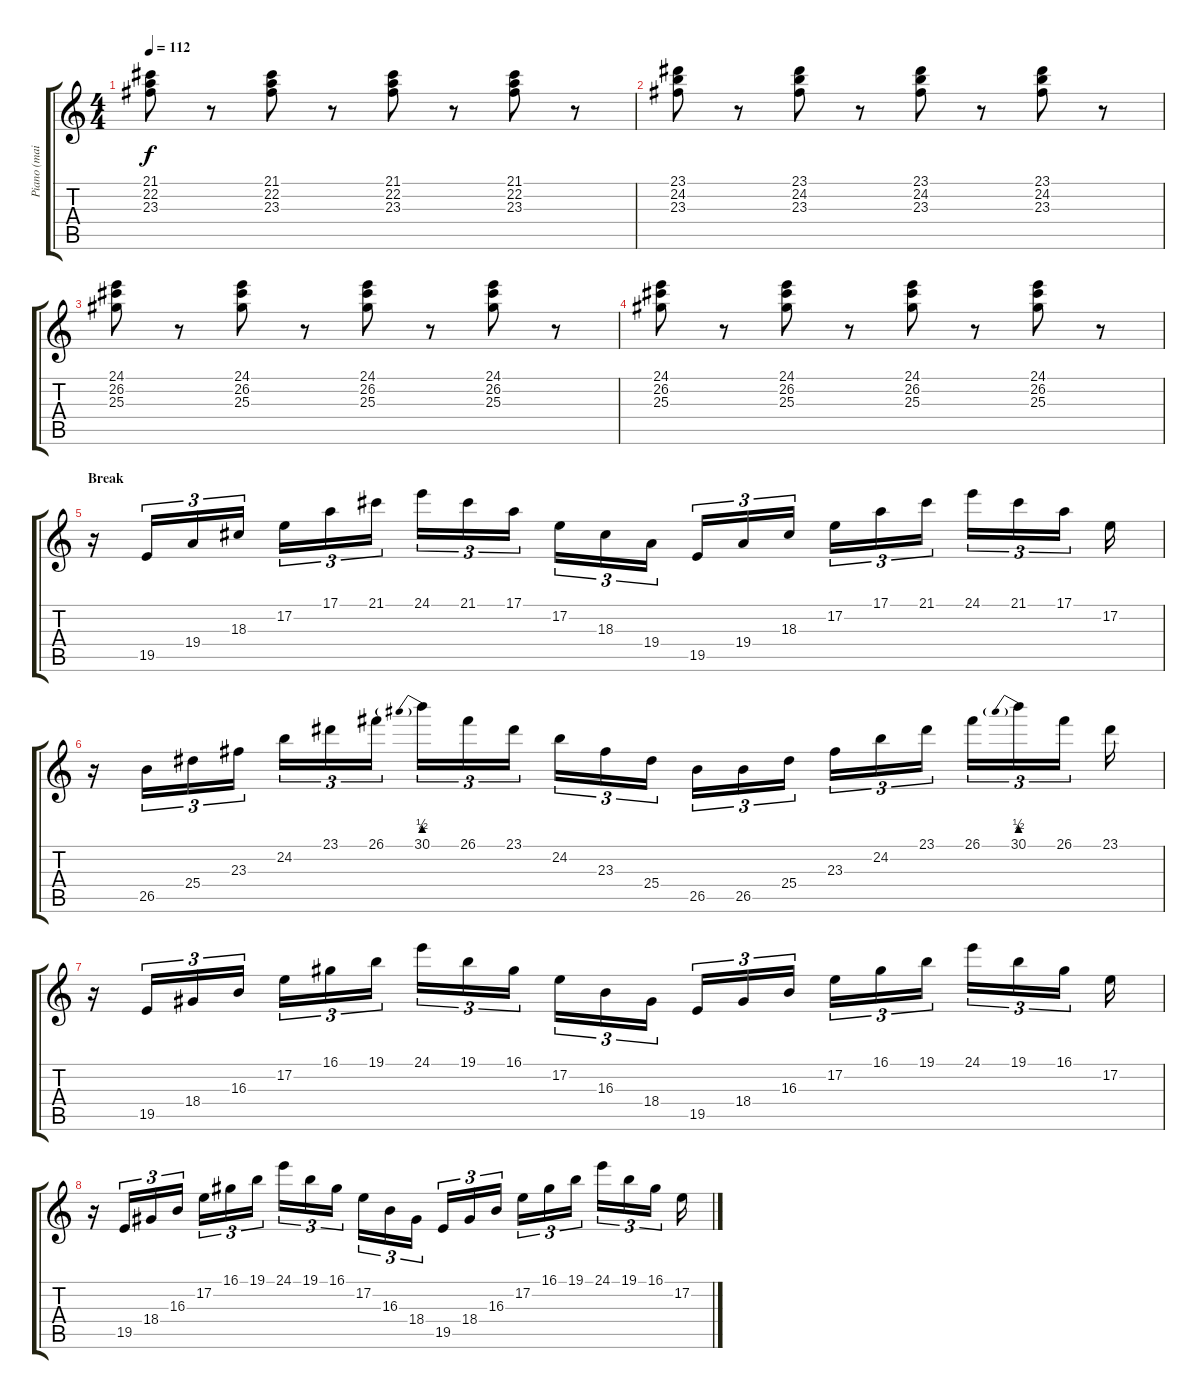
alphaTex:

\track ("Piano (main droite)" "Piano (mai") {instrument acousticgrandpiano}
\staff {score tabs}
\tuning (E4 B3 G3 D3 A2 E2) {hide}
\ts (4 4)
\tempo 112
\clef g2
\ks c
(21.1 22.2 23.3).8{dy f} r.8 (21.1 22.2 23.3).8 r.8 (21.1 22.2 23.3).8 r.8 (21.1 22.2 23.3).8 r.8 |
(23.1 24.2 23.3).8 r.8 (23.1 24.2 23.3).8 r.8 (23.1 24.2 23.3).8 r.8 (23.1 24.2 23.3).8 r.8 |
(24.1 26.2 25.3).8 r.8 (24.1 26.2 25.3).8 r.8 (24.1 26.2 25.3).8 r.8 (24.1 26.2 25.3).8 r.8 |
(24.1 26.2 25.3).8 r.8 (24.1 26.2 25.3).8 r.8 (24.1 26.2 25.3).8 r.8 (24.1 26.2 25.3).8 r.8 |
\section ("" "Break")
r.16 19.5.16{tu (3 2)} 19.4.16{tu (3 2)} 18.3.16{tu (3 2)} 17.2.16{tu (3 2)} 17.1.16{tu (3 2)} 21.1.16{tu (3 2)} 24.1.16{tu (3 2)} 21.1.16{tu (3 2)} 17.1.16{tu (3 2)} 17.2.16{tu (3 2)} 18.3.16{tu (3 2)} 19.4.16{tu (3 2)} 19.5.16{tu (3 2)} 19.4.16{tu (3 2)} 18.3.16{tu (3 2)} 17.2.16{tu (3 2)} 17.1.16{tu (3 2)} 21.1.16{tu (3 2)} 24.1.16{tu (3 2)} 21.1.16{tu (3 2)} 17.1.16{tu (3 2)} 17.2.16 |
r.16 26.5.16{tu (3 2)} 25.4.16{tu (3 2)} 23.3.16{tu (3 2)} 24.2.16{tu (3 2)} 23.1.16{tu (3 2)} 26.1.16{tu (3 2)} 30.1{be (prebend 0 2 60 2)}.16{tu (3 2)} 26.1.16{tu (3 2)} 23.1.16{tu (3 2)} 24.2.16{tu (3 2)} 23.3.16{tu (3 2)} 25.4.16{tu (3 2)} 26.5.16{tu (3 2)} 26.5.16{tu (3 2)} 25.4.16{tu (3 2)} 23.3.16{tu (3 2)} 24.2.16{tu (3 2)} 23.1.16{tu (3 2)} 26.1.16{tu (3 2)} 30.1{be (prebend 0 2 60 2)}.16{tu (3 2)} 26.1.16{tu (3 2)} 23.1.16 |
r.16 19.5.16{tu (3 2)} 18.4.16{tu (3 2)} 16.3.16{tu (3 2)} 17.2.16{tu (3 2)} 16.1.16{tu (3 2)} 19.1.16{tu (3 2)} 24.1.16{tu (3 2)} 19.1.16{tu (3 2)} 16.1.16{tu (3 2)} 17.2.16{tu (3 2)} 16.3.16{tu (3 2)} 18.4.16{tu (3 2)} 19.5.16{tu (3 2)} 18.4.16{tu (3 2)} 16.3.16{tu (3 2)} 17.2.16{tu (3 2)} 16.1.16{tu (3 2)} 19.1.16{tu (3 2)} 24.1.16{tu (3 2)} 19.1.16{tu (3 2)} 16.1.16{tu (3 2)} 17.2.16 |
r.16 19.5.16{tu (3 2)} 18.4.16{tu (3 2)} 16.3.16{tu (3 2)} 17.2.16{tu (3 2)} 16.1.16{tu (3 2)} 19.1.16{tu (3 2)} 24.1.16{tu (3 2)} 19.1.16{tu (3 2)} 16.1.16{tu (3 2)} 17.2.16{tu (3 2)} 16.3.16{tu (3 2)} 18.4.16{tu (3 2)} 19.5.16{tu (3 2)} 18.4.16{tu (3 2)} 16.3.16{tu (3 2)} 17.2.16{tu (3 2)} 16.1.16{tu (3 2)} 19.1.16{tu (3 2)} 24.1.16{tu (3 2)} 19.1.16{tu (3 2)} 16.1.16{tu (3 2)} 17.2.16
